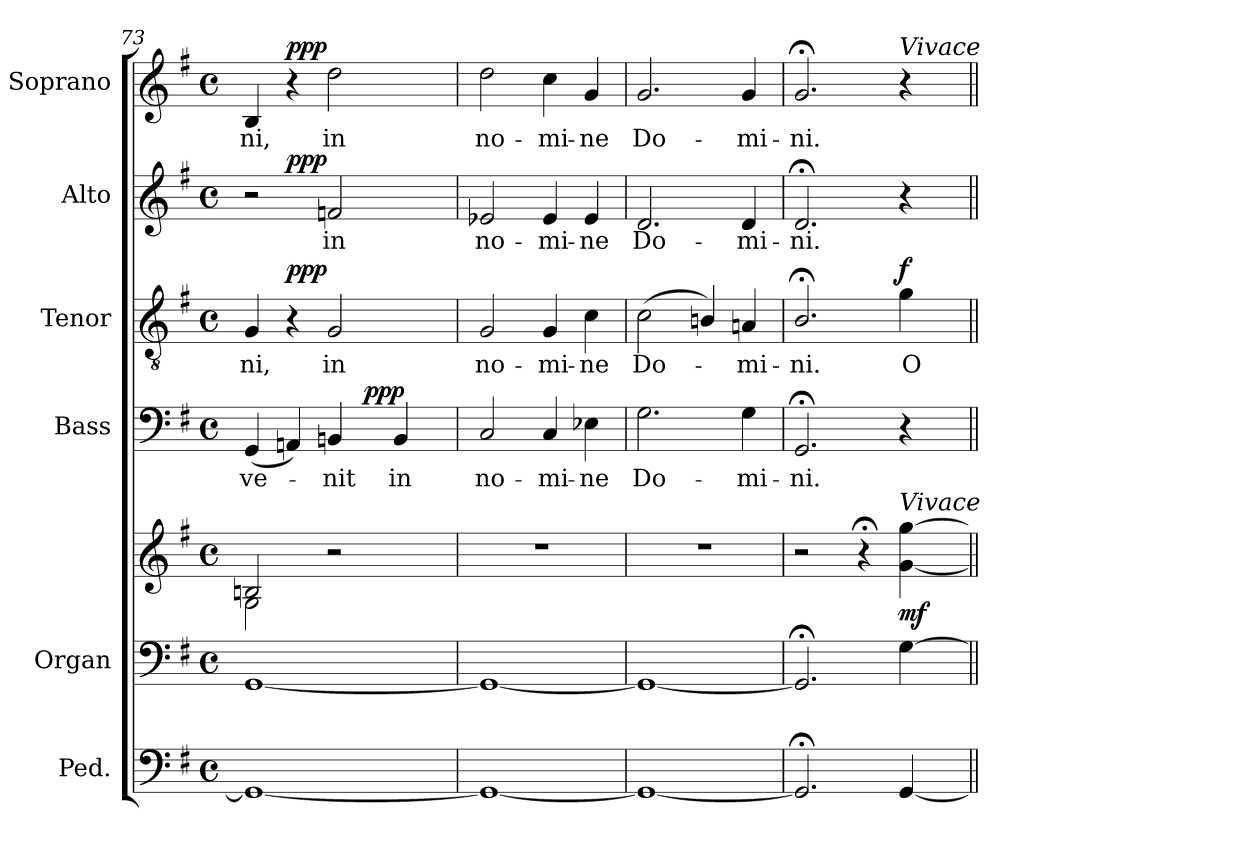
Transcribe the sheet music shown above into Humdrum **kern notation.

**kern	**kern	**kern	**dynam	**kern	**text	**dynam	**kern	**text	**dynam	**kern	**text	**dynam	**kern	**text	**dynam
*part6	*part5	*part5	*part5	*part4	*part4	*part4	*part3	*part3	*part3	*part2	*part2	*part2	*part1	*part1	*part1
*staff7	*staff6	*staff5	*staff5/6	*staff4	*staff4	*staff4	*staff3	*staff3	*staff3	*staff2	*staff2	*staff2	*staff1	*staff1	*staff1
*I"Ped.	*I"Organ	*	*	*I"Bass	*	*	*I"Tenor	*	*	*I"Alto	*	*	*I"Soprano	*	*
*	*I'Org.	*	*	*I'B.	*	*	*I'T.	*	*	*I'A.	*	*	*I'S.	*	*
*clefF4	*clefF4	*clefG2	*	*clefF4	*	*	*clefGv2	*	*	*clefG2	*	*	*clefG2	*	*
*	*	*	*	*	*	*	*ITrd7c12	*	*	*	*	*	*	*	*
*k[f#]	*k[f#]	*k[f#]	*	*k[f#]	*	*	*k[f#]	*	*	*k[f#]	*	*	*k[f#]	*	*
*G:	*G:	*G:	*	*G:	*	*	*G:	*	*	*G:	*	*	*G:	*	*
*M4/4	*M4/4	*M4/4	*	*M4/4	*	*	*M4/4	*	*	*M4/4	*	*	*M4/4	*	*
*met(c)	*met(c)	*met(c)	*	*met(c)	*	*	*met(c)	*	*	*met(c)	*	*	*met(c)	*	*
=73	=73	=73	=73	=73	=73	=73	=73	=73	=73	=73	=73	=73	=73	=73	=73
*	*	*^	*	*	*	*	*	*	*	*	*	*	*	*	*
!	!	!	!	!	!	!LO:LY:b:color=#000000	!	!	!	!	!	!	!	!	!	!
!	!	!	!	!	!	!	!	!	!LO:LY:b:color=#000000	!	!	!	!	!	!	!
!	!	!	!	!	!	!	!	!	!	!	!	!	!	!	!LO:LY:b:color=#000000	!
*	*	*	*	*	*^	*	*	*	*	*	*^	*	*	*	*	*
1GGi_	[1GGi	2Bni/	2Gi\	.	(4GGi/	2ryy	ve-	.	4GGi/	-ni,	.	2r	4ryy	.	.	4Bi/	-ni,	.
.	.	.	.	.	4AAni/)	.	.	.	4r	.	ppp	.	2.ryy	.	ppp	4r	.	ppp
!	!	!	!	!	!	!	!LO:LY:b:color=#000000	!	!	!	!	!	!	!	!	!	!	!
!	!	!	!	!	!	!	!	!	!	!LO:LY:b:color=#000000	!	!	!	!	!	!	!	!
!	!	!	!	!	!	!	!	!	!	!	!	!	!	!LO:LY:b:color=#000000	!	!	!	!
!	!	!	!	!	!	!	!	!	!	!	!	!	!	!	!	!	!LO:LY:b:color=#000000	!
.	.	2r	2ryy	.	4BBni/	16ryy	-nit	.	2GGi/	in	.	2fni/	.	in	.	2ddi\	in	.
.	.	.	.	.	.	32ryy	.	.	.	.	.	.	.	.	.	.	.	.
.	.	.	.	.	.	128ryy	.	.	.	.	.	.	.	.	.	.	.	.
.	.	.	.	.	.	512ryy	.	.	.	.	.	.	.	.	.	.	.	.
.	.	.	.	.	.	4ryy	.	ppp	.	.	.	.	.	.	.	.	.	.
!	!	!	!	!	!	!	!LO:LY:b:color=#000000	!	!	!	!	!	!	!	!	!	!	!
.	.	.	.	.	4BBi/	.	in	.	.	.	.	.	.	.	.	.	.	.
.	.	.	.	.	.	8ryy	.	.	.	.	.	.	.	.	.	.	.	.
.	.	.	.	.	.	64ryy	.	.	.	.	.	.	.	.	.	.	.	.
.	.	.	.	.	.	256.ryy	.	.	.	.	.	.	.	.	.	.	.	.
*	*	*v	*v	*	*	*	*	*	*	*	*	*v	*v	*	*	*	*	*
*	*	*	*	*v	*v	*	*	*	*	*	*	*	*	*	*	*
=74	=74	=74	=74	=74	=74	=74	=74	=74	=74	=74	=74	=74	=74	=74	=74
*	*	*^	*	*^	*	*	*	*	*	*^	*	*	*	*	*
!	!	!	!	!	!	!	!LO:LY:b:color=#000000	!	!	!	!	!	!	!	!	!	!	!
*	*	*v	*v	*	*	*	*	*	*	*	*	*v	*v	*	*	*	*	*
*	*	*	*	*v	*v	*	*	*	*	*	*	*	*	*	*	*
*	*	*^	*	*^	*	*	*	*	*	*^	*	*	*	*	*
!	!	!	!	!	!	!	!	!	!	!LO:LY:b:color=#000000	!	!	!	!	!	!	!	!
*	*	*v	*v	*	*	*	*	*	*	*	*	*v	*v	*	*	*	*	*
*	*	*	*	*v	*v	*	*	*	*	*	*	*	*	*	*	*
*	*	*^	*	*^	*	*	*	*	*	*^	*	*	*	*	*
!	!	!	!	!	!	!	!	!	!	!	!	!	!	!LO:LY:b:color=#000000	!	!	!	!
*	*	*v	*v	*	*	*	*	*	*	*	*	*v	*v	*	*	*	*	*
*	*	*	*	*v	*v	*	*	*	*	*	*	*	*	*	*	*
*	*	*^	*	*^	*	*	*	*	*	*^	*	*	*	*	*
!	!	!	!	!	!	!	!	!	!	!	!	!	!	!	!	!	!LO:LY:b:color=#000000	!
*	*	*v	*v	*	*	*	*	*	*	*	*	*v	*v	*	*	*	*	*
*	*	*	*	*v	*v	*	*	*	*	*	*	*	*	*	*	*
1GGi_	1GGi_	1r	.	2Ci/	no-	.	2GGi/	no-	.	2e-Xi/	no-	.	2ddi\	no-	.
!	!	!	!	!	!LO:LY:b:color=#000000	!	!	!	!	!	!	!	!	!	!
!	!	!	!	!	!	!	!	!LO:LY:b:color=#000000	!	!	!	!	!	!	!
!	!	!	!	!	!	!	!	!	!	!	!LO:LY:b:color=#000000	!	!	!	!
!	!	!	!	!	!	!	!	!	!	!	!	!	!	!LO:LY:b:color=#000000	!
.	.	.	.	4Ci/	-mi-	.	4GGi/	-mi-	.	4e-i/	-mi-	.	4cci\	-mi-	.
!	!	!	!	!	!LO:LY:b:color=#000000	!	!	!	!	!	!	!	!	!	!
!	!	!	!	!	!	!	!	!LO:LY:b:color=#000000	!	!	!	!	!	!	!
!	!	!	!	!	!	!	!	!	!	!	!LO:LY:b:color=#000000	!	!	!	!
!	!	!	!	!	!	!	!	!	!	!	!	!	!	!LO:LY:b:color=#000000	!
.	.	.	.	4E-Xi\	-ne	.	4Ci\	-ne	.	4e-i/	-ne	.	4gi/	-ne	.
!!LO:LB:g=z
=75	=75	=75	=75	=75	=75	=75	=75	=75	=75	=75	=75	=75	=75	=75	=75
!	!	!	!	!	!LO:LY:b:color=#000000	!	!	!	!	!	!	!	!	!	!
!	!	!	!	!	!	!	!	!LO:LY:b:color=#000000	!	!	!	!	!	!	!
!	!	!	!	!	!	!	!	!	!	!	!LO:LY:b:color=#000000	!	!	!	!
!	!	!	!	!	!	!	!	!	!	!	!	!	!	!LO:LY:b:color=#000000	!
1GGi_	1GGi_	1r	.	2.Gi\	Do-	.	(2Ci\	Do-	.	2.di/	Do-	.	2.gi/	Do-	.
.	.	.	.	.	.	.	4BBni/)	.	.	.	.	.	.	.	.
!	!	!	!	!	!LO:LY:b:color=#000000	!	!	!	!	!	!	!	!	!	!
!	!	!	!	!	!	!	!	!LO:LY:b:color=#000000	!	!	!	!	!	!	!
!	!	!	!	!	!	!	!	!	!	!	!LO:LY:b:color=#000000	!	!	!	!
!	!	!	!	!	!	!	!	!	!	!	!	!	!	!LO:LY:b:color=#000000	!
.	.	.	.	4Gi\	-mi-	.	4AAni/	-mi-	.	4di/	-mi-	.	4gi/	-mi-	.
=76	=76	=76	=76	=76	=76	=76	=76	=76	=76	=76	=76	=76	=76	=76	=76
!	!	!	!	!	!LO:LY:b:color=#000000	!	!	!	!	!	!	!	!	!	!
!	!	!	!	!	!	!	!	!LO:LY:b:color=#000000	!	!	!	!	!	!	!
!	!	!	!	!	!	!	!	!	!	!	!LO:LY:b:color=#000000	!	!	!	!
!	!	!	!	!	!	!	!	!	!	!	!	!	!	!LO:LY:b:color=#000000	!
2.GG;i/]	2.GG;i/]	2r	.	2.GG;i/	-ni.	.	2.BB;i/	-ni.	.	2.d;i/	-ni.	.	2.g;i/	-ni.	.
.	.	4r;	.	.	.	.	.	.	.	.	.	.	.	.	.
!	!	!	!	!	!	!	!	!	!	!	!	!	!LO:TX:a:i:t=Vivace	!	!
!	!	!LO:TX:a:i:t=Vivace	!	!	!	!	!	!	!	!	!	!	!	!	!
!	!	!	!	!	!	!	!	!LO:LY:b:color=#000000	!	!	!	!	!	!	!
[4GGi/	[4Gi\	[4gi\ [4ggi	mf	4r	.	.	4Gi\	O-	f	4r	.	.	4r	.	.
=||	=||	=||	=||	=||	=||	=||	=||	=||	=||	=||	=||	=||	=||	=||	=||
*-	*-	*-	*-	*-	*-	*-	*-	*-	*-	*-	*-	*-	*-	*-	*-
